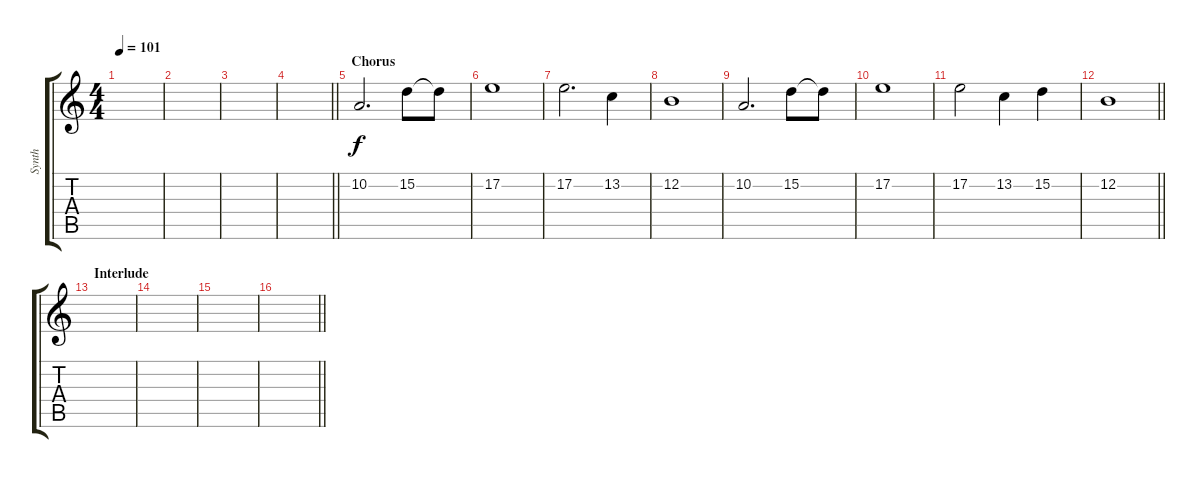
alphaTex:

\track ("Synth" "Synth") {instrument harmonica}
\staff {score tabs}
\tuning (E4 B3 G3 D3 A2 D2) {hide}
\ts (4 4)
\tempo 101
\clef g2
\ks c
|
|
|
\barLineRight lightlight
|
\section ("" "Chorus")
10.2.2{d} 15.2.8 15.2{t}.8 |
17.2.1 |
17.2.2{d} 13.2.4 |
12.2.1 |
10.2.2{d} 15.2.8 15.2{t}.8 |
17.2.1 |
17.2.2 13.2.4 15.2.4 |
\barLineRight lightlight
12.2.1 |
\section ("" "Interlude")
|
|
|
\barLineRight lightlight
